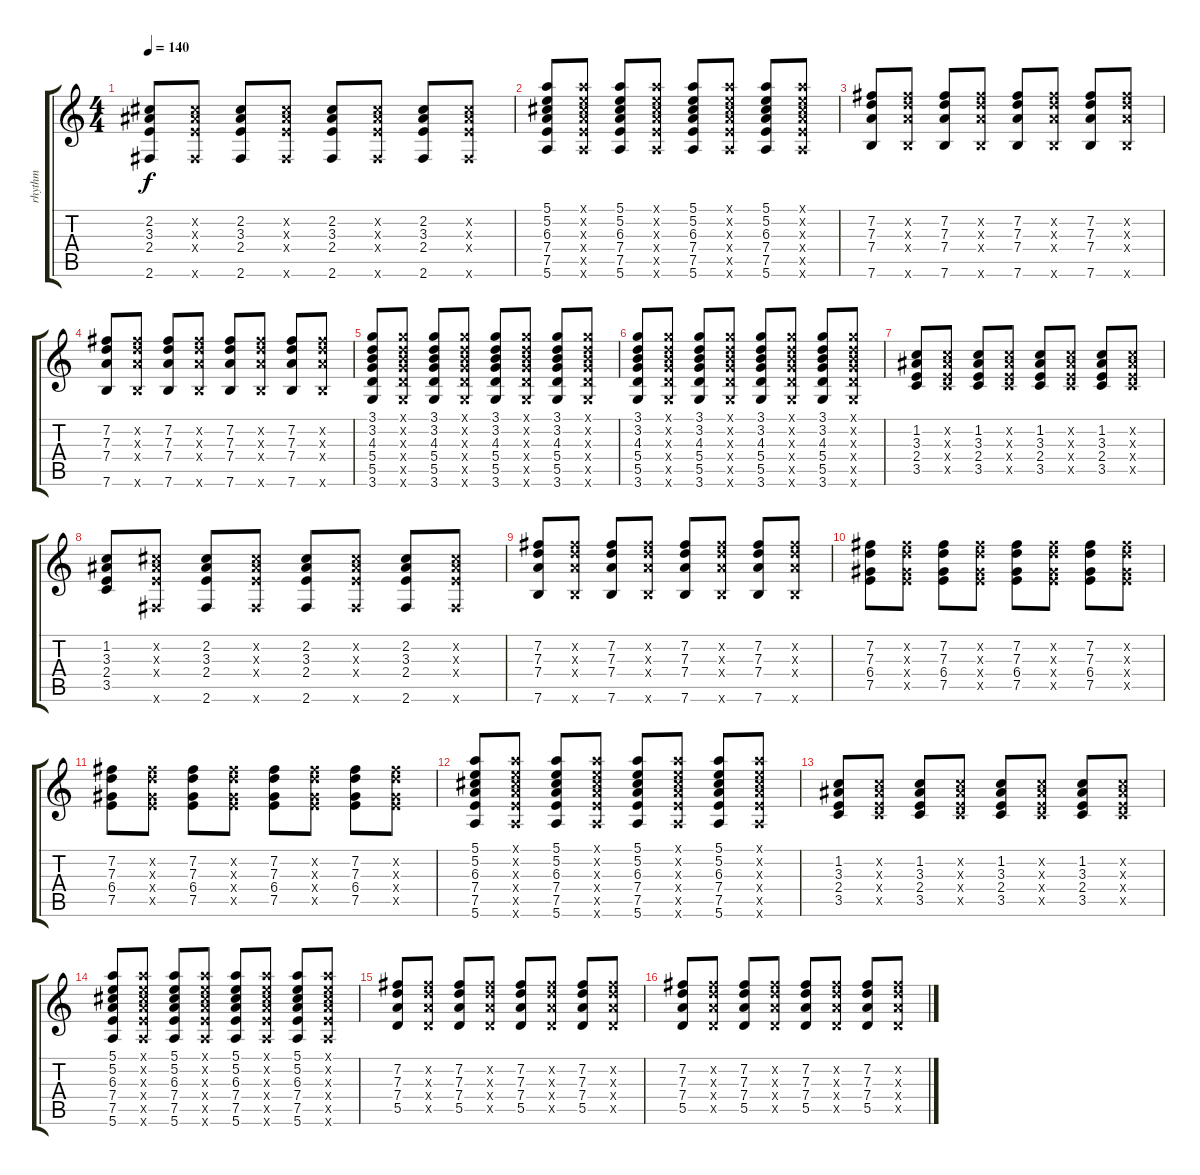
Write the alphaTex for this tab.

\track ("rhythm" "rhythm") {instrument acousticguitarnylon}
\staff {score tabs}
\tuning (E4 B3 G3 D3 A2 E2) {hide}
\ts (4 4)
\tempo 140
\clef g2
\ks c
(2.2 3.3 2.4 2.6).8{dy f} (2.2{x} 3.3{x} 2.4{x} 2.6{x}).8 (2.2 3.3 2.4 2.6).8 (2.2{x} 3.3{x} 2.4{x} 2.6{x}).8 (2.2 3.3 2.4 2.6).8 (2.2{x} 3.3{x} 2.4{x} 2.6{x}).8 (2.2 3.3 2.4 2.6).8 (2.2{x} 3.3{x} 2.4{x} 2.6{x}).8 |
(5.1 5.2 6.3 7.4 7.5 5.6).8 (5.1{x} 5.2{x} 6.3{x} 7.4{x} 7.5{x} 5.6{x}).8 (5.1 5.2 6.3 7.4 7.5 5.6).8 (5.1{x} 5.2{x} 6.3{x} 7.4{x} 7.5{x} 5.6{x}).8 (5.1 5.2 6.3 7.4 7.5 5.6).8 (5.1{x} 5.2{x} 6.3{x} 7.4{x} 7.5{x} 5.6{x}).8 (5.1 5.2 6.3 7.4 7.5 5.6).8 (5.1{x} 5.2{x} 6.3{x} 7.4{x} 7.5{x} 5.6{x}).8 |
(7.2 7.3 7.4 7.6).8 (7.2{x} 7.3{x} 7.4{x} 7.6{x}).8 (7.2 7.3 7.4 7.6).8 (7.2{x} 7.3{x} 7.4{x} 7.6{x}).8 (7.2 7.3 7.4 7.6).8 (7.2{x} 7.3{x} 7.4{x} 7.6{x}).8 (7.2 7.3 7.4 7.6).8 (7.2{x} 7.3{x} 7.4{x} 7.6{x}).8 |
(7.2 7.3 7.4 7.6).8 (7.2{x} 7.3{x} 7.4{x} 7.6{x}).8 (7.2 7.3 7.4 7.6).8 (7.2{x} 7.3{x} 7.4{x} 7.6{x}).8 (7.2 7.3 7.4 7.6).8 (7.2{x} 7.3{x} 7.4{x} 7.6{x}).8 (7.2 7.3 7.4 7.6).8 (7.2{x} 7.3{x} 7.4{x} 7.6{x}).8 |
(3.1 3.2 4.3 5.4 5.5 3.6).8 (3.1{x} 3.2{x} 4.3{x} 5.4{x} 5.5{x} 3.6{x}).8 (3.1 3.2 4.3 5.4 5.5 3.6).8 (3.1{x} 3.2{x} 4.3{x} 5.4{x} 5.5{x} 3.6{x}).8 (3.1 3.2 4.3 5.4 5.5 3.6).8 (3.1{x} 3.2{x} 4.3{x} 5.4{x} 5.5{x} 3.6{x}).8 (3.1 3.2 4.3 5.4 5.5 3.6).8 (3.1{x} 3.2{x} 4.3{x} 5.4{x} 5.5{x} 3.6{x}).8 |
(3.1 3.2 4.3 5.4 5.5 3.6).8 (3.1{x} 3.2{x} 4.3{x} 5.4{x} 5.5{x} 3.6{x}).8 (3.1 3.2 4.3 5.4 5.5 3.6).8 (3.1{x} 3.2{x} 4.3{x} 5.4{x} 5.5{x} 3.6{x}).8 (3.1 3.2 4.3 5.4 5.5 3.6).8 (3.1{x} 3.2{x} 4.3{x} 5.4{x} 5.5{x} 3.6{x}).8 (3.1 3.2 4.3 5.4 5.5 3.6).8 (3.1{x} 3.2{x} 4.3{x} 5.4{x} 5.5{x} 3.6{x}).8 |
(1.2 3.3 2.4 3.5).8 (1.2{x} 3.3{x} 2.4{x} 3.5{x}).8 (1.2 3.3 2.4 3.5).8 (1.2{x} 3.3{x} 2.4{x} 3.5{x}).8 (1.2 3.3 2.4 3.5).8 (1.2{x} 3.3{x} 2.4{x} 3.5{x}).8 (1.2 3.3 2.4 3.5).8 (1.2{x} 3.3{x} 2.4{x} 3.5{x}).8 |
(1.2 3.3 2.4 3.5).8 (2.2{x} 3.3{x} 2.4{x} 2.6{x}).8 (2.2 3.3 2.4 2.6).8 (2.2{x} 3.3{x} 2.4{x} 2.6{x}).8 (2.2 3.3 2.4 2.6).8 (2.2{x} 3.3{x} 2.4{x} 2.6{x}).8 (2.2 3.3 2.4 2.6).8 (2.2{x} 3.3{x} 2.4{x} 2.6{x}).8 |
(7.2 7.3 7.4 7.6).8 (7.2{x} 7.3{x} 7.4{x} 7.6{x}).8 (7.2 7.3 7.4 7.6).8 (7.2{x} 7.3{x} 7.4{x} 7.6{x}).8 (7.2 7.3 7.4 7.6).8 (7.2{x} 7.3{x} 7.4{x} 7.6{x}).8 (7.2 7.3 7.4 7.6).8 (7.2{x} 7.3{x} 7.4{x} 7.6{x}).8 |
(7.2 7.3 6.4 7.5).8 (7.2{x} 7.3{x} 6.4{x} 7.5{x}).8 (7.2 7.3 6.4 7.5).8 (7.2{x} 7.3{x} 6.4{x} 7.5{x}).8 (7.2 7.3 6.4 7.5).8 (7.2{x} 7.3{x} 6.4{x} 7.5{x}).8 (7.2 7.3 6.4 7.5).8 (7.2{x} 7.3{x} 6.4{x} 7.5{x}).8 |
(7.2 7.3 6.4 7.5).8 (7.2{x} 7.3{x} 6.4{x} 7.5{x}).8 (7.2 7.3 6.4 7.5).8 (7.2{x} 7.3{x} 6.4{x} 7.5{x}).8 (7.2 7.3 6.4 7.5).8 (7.2{x} 7.3{x} 6.4{x} 7.5{x}).8 (7.2 7.3 6.4 7.5).8 (7.2{x} 7.3{x} 6.4{x} 7.5{x}).8 |
(5.1 5.2 6.3 7.4 7.5 5.6).8 (5.1{x} 5.2{x} 6.3{x} 7.4{x} 7.5{x} 5.6{x}).8 (5.1 5.2 6.3 7.4 7.5 5.6).8 (5.1{x} 5.2{x} 6.3{x} 7.4{x} 7.5{x} 5.6{x}).8 (5.1 5.2 6.3 7.4 7.5 5.6).8 (5.1{x} 5.2{x} 6.3{x} 7.4{x} 7.5{x} 5.6{x}).8 (5.1 5.2 6.3 7.4 7.5 5.6).8 (5.1{x} 5.2{x} 6.3{x} 7.4{x} 7.5{x} 5.6{x}).8 |
(1.2 3.3 2.4 3.5).8 (1.2{x} 3.3{x} 2.4{x} 3.5{x}).8 (1.2 3.3 2.4 3.5).8 (1.2{x} 3.3{x} 2.4{x} 3.5{x}).8 (1.2 3.3 2.4 3.5).8 (1.2{x} 3.3{x} 2.4{x} 3.5{x}).8 (1.2 3.3 2.4 3.5).8 (1.2{x} 3.3{x} 2.4{x} 3.5{x}).8 |
(5.1 5.2 6.3 7.4 7.5 5.6).8 (5.1{x} 5.2{x} 6.3{x} 7.4{x} 7.5{x} 5.6{x}).8 (5.1 5.2 6.3 7.4 7.5 5.6).8 (5.1{x} 5.2{x} 6.3{x} 7.4{x} 7.5{x} 5.6{x}).8 (5.1 5.2 6.3 7.4 7.5 5.6).8 (5.1{x} 5.2{x} 6.3{x} 7.4{x} 7.5{x} 5.6{x}).8 (5.1 5.2 6.3 7.4 7.5 5.6).8 (5.1{x} 5.2{x} 6.3{x} 7.4{x} 7.5{x} 5.6{x}).8 |
(7.2 7.3 7.4 5.5).8 (7.2{x} 7.3{x} 7.4{x} 5.5{x}).8 (7.2 7.3 7.4 5.5).8 (7.2{x} 7.3{x} 7.4{x} 5.5{x}).8 (7.2 7.3 7.4 5.5).8 (7.2{x} 7.3{x} 7.4{x} 5.5{x}).8 (7.2 7.3 7.4 5.5).8 (7.2{x} 7.3{x} 7.4{x} 5.5{x}).8 |
(7.2 7.3 7.4 5.5).8 (7.2{x} 7.3{x} 7.4{x} 5.5{x}).8 (7.2 7.3 7.4 5.5).8 (7.2{x} 7.3{x} 7.4{x} 5.5{x}).8 (7.2 7.3 7.4 5.5).8 (7.2{x} 7.3{x} 7.4{x} 5.5{x}).8 (7.2 7.3 7.4 5.5).8 (7.2{x} 7.3{x} 7.4{x} 5.5{x}).8
